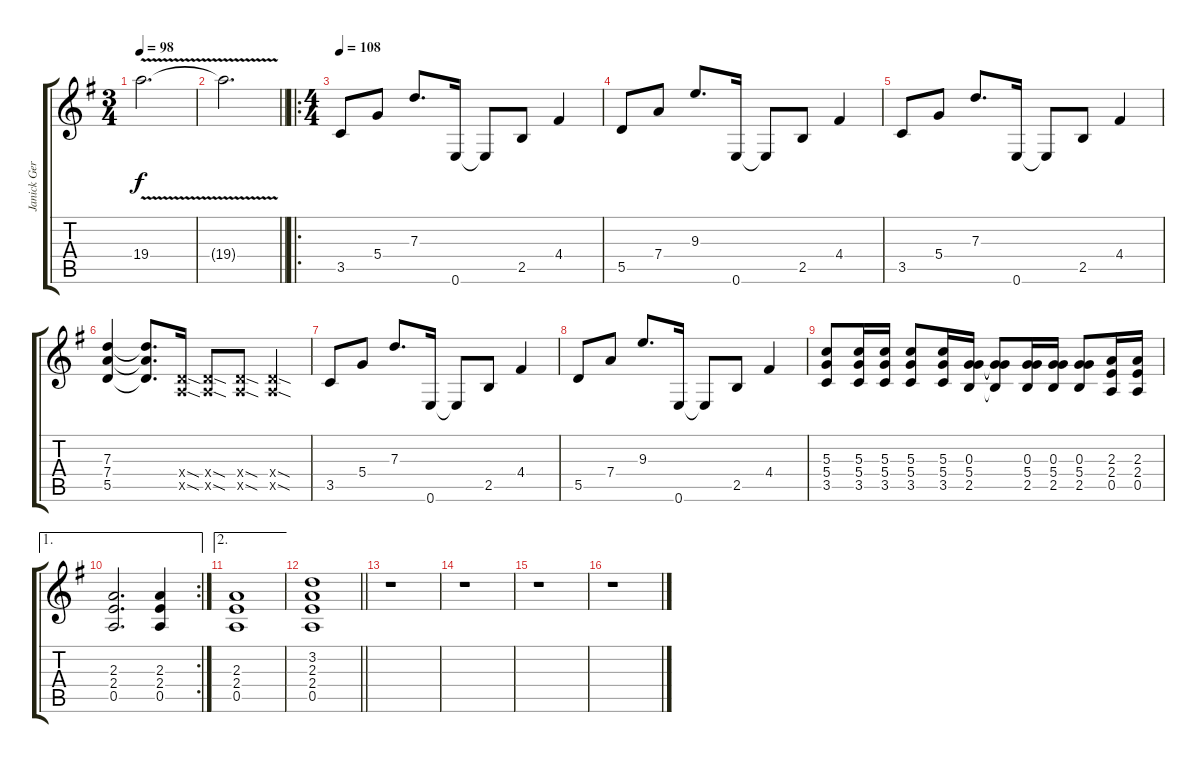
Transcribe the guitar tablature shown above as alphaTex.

\track ("Janick Gers" "Janick Ger") {instrument distortionguitar}
\staff {score tabs}
\tuning (E4 B3 G3 D3 A2 E2) {hide}
\ts (3 4)
\tempo 98
\clef g2
\ks g
19.4{v}.2{d dy f} |
\barLineRight lightlight
19.4{v t}.2{d} |
\ro
\ts (4 4)
\tempo 108
3.5.8 5.4.8 7.3.8{d} 0.6.16 0.6{t}.8 2.5.8 4.4.4 |
5.5.8 7.4.8 9.3.8{d} 0.6.16 0.6{t}.8 2.5.8 4.4.4 |
3.5.8 5.4.8 7.3.8{d} 0.6.16 0.6{t}.8 2.5.8 4.4.4 |
(7.3 7.4 5.5).4 (7.3{t} 7.4{t} 5.5{t}).8{d} (0.4{sod x} 0.5{sod x}).16 (0.4{sod x} 0.5{sod x}).8 (0.4{sod x} 0.5{sod x}).8 (0.4{sod x} 0.5{sod x}).4 |
3.5.8 5.4.8 7.3.8{d} 0.6.16 0.6{t}.8 2.5.8 4.4.4 |
5.5.8 7.4.8 9.3.8{d} 0.6.16 0.6{t}.8 2.5.8 4.4.4 |
(5.3 5.4 3.5).8 (5.3 5.4 3.5).16 (5.3 5.4 3.5).16 (5.3 5.4 3.5).8 (5.3 5.4 3.5).16 (0.3 5.4 2.5).16 (0.3{t} 5.4{t} 2.5{t}).8 (0.3 5.4 2.5).16 (0.3 5.4 2.5).16 (0.3 5.4 2.5).8 (2.3 2.4 0.5).16 (2.3 2.4 0.5).16 |
\ae 1
\rc 2
(2.3 2.4 0.5).2{d} (2.3 2.4 0.5).4 |
\ae 2
(2.3 2.4 0.5).1 |
\barLineRight lightlight
(3.2 2.3 2.4 0.5).1 |
r.1 |
r.1 |
r.1 |
r.1
